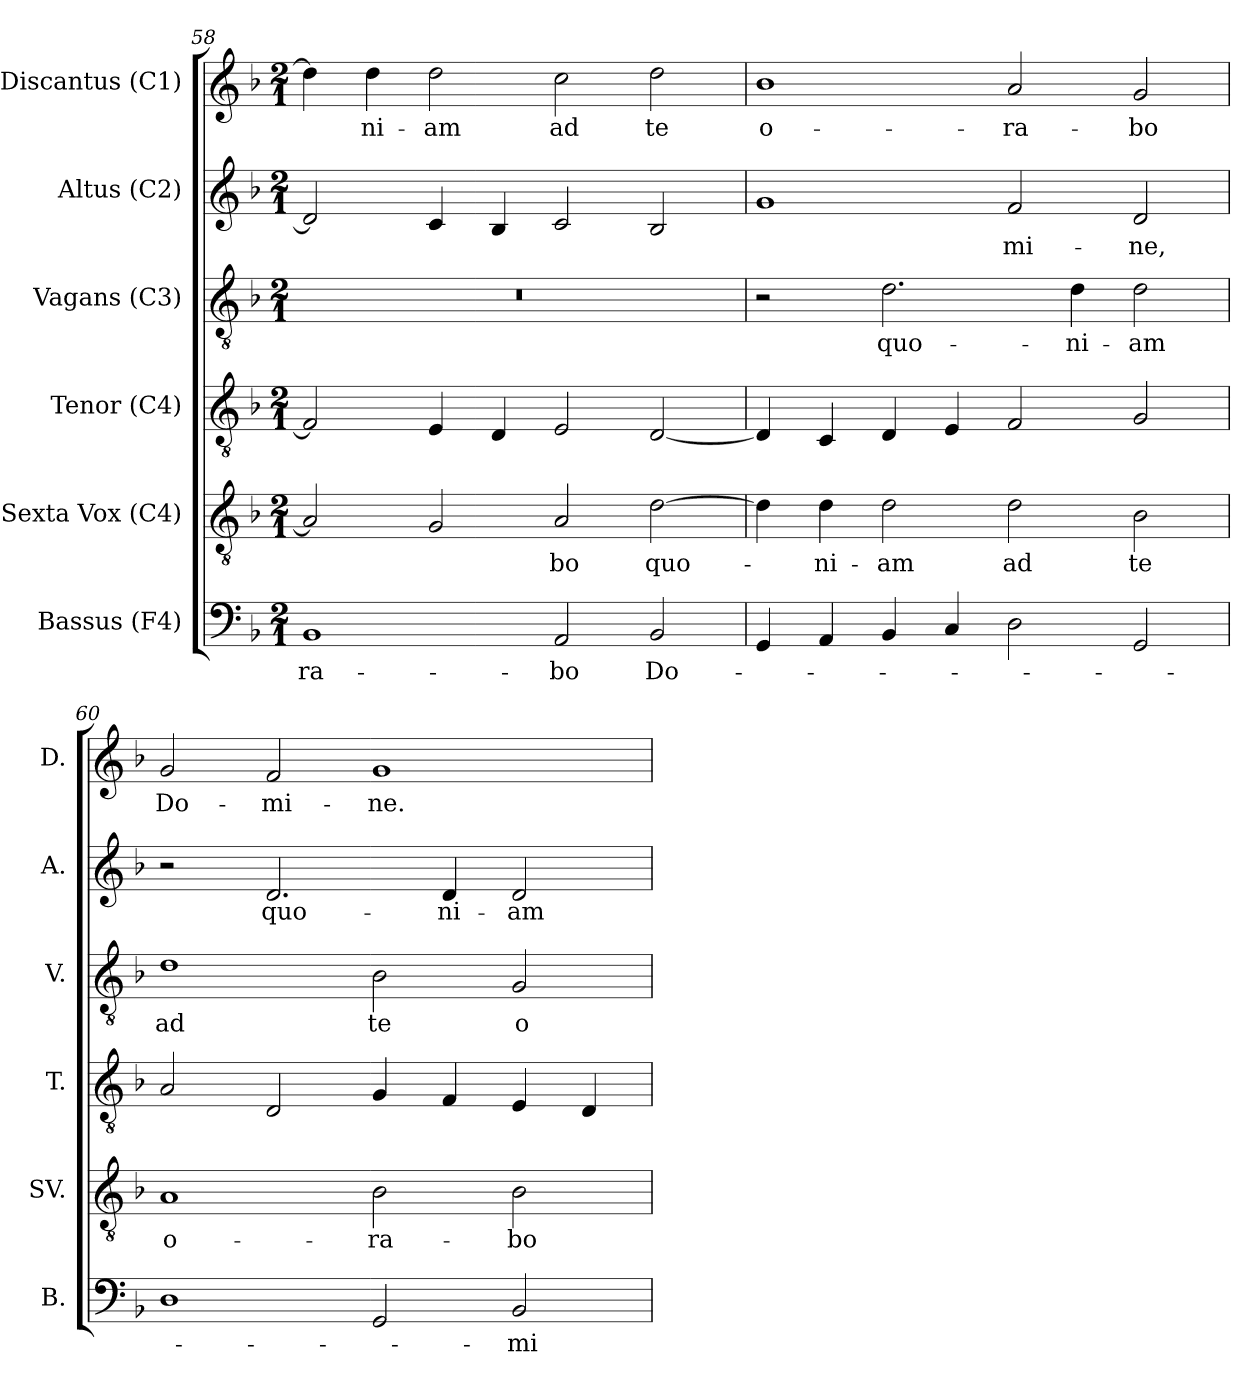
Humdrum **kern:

**kern	**text	**kern	**text	**kern	**kern	**text	**kern	**text	**kern	**text
*part6	*part6	*part5	*part5	*part4	*part3	*part3	*part2	*part2	*part1	*part1
*staff6	*staff6	*staff5	*staff5	*staff4	*staff3	*staff3	*staff2	*staff2	*staff1	*staff1
*I"Bassus (F4)	*	*I"Sexta Vox (C4)	*	*I"Tenor (C4)	*I"Vagans (C3)	*	*I"Altus (C2)	*	*I"Discantus (C1)	*
*I'B.	*	*I'SV.	*	*I'T.	*I'V.	*	*I'A.	*	*I'D.	*
*clefF4	*	*clefGv2	*	*clefGv2	*clefGv2	*	*clefG2	*	*clefG2	*
*	*	*	*	*	*ITrd7c12	*	*ITrd7c12	*	*	*
*k[b-]	*	*k[b-]	*	*k[b-]	*k[b-]	*	*k[b-]	*	*k[b-]	*
*F:	*	*F:	*	*F:	*F:	*	*F:	*	*F:	*
*M2/1	*	*M2/1	*	*M2/1	*M2/1	*	*M2/1	*	*M2/1	*
=58	=58	=58	=58	=58	=58	=58	=58	=58	=58	=58
!	!LO:LY:b:color=#000000	!	!	!	!LO:N:vis=1	!	!	!	!	!
1BB-i	-ra-	2Ai/]	.	2Fi/]	0r	.	2Di/]	.	4ddi\]	.
!	!	!	!	!	!	!	!	!	!	!LO:LY:b:color=#000000
.	.	.	.	.	.	.	.	.	4ddi\	-ni-
!	!	!	!	!	!	!	!	!	!	!LO:LY:b:color=#000000
.	.	2Gi/	.	4Ei/	.	.	4Ci/	.	2ddi\	-am
.	.	.	.	4Di/	.	.	4BB-i/	.	.	.
!	!LO:LY:b:color=#000000	!	!	!	!	!	!	!	!	!
!	!	!	!LO:LY:b:color=#000000	!	!	!	!	!	!	!
!	!	!	!	!	!	!	!	!	!	!LO:LY:b:color=#000000
2AAi/	-bo	2Ai/	-bo	2Ei/	.	.	2Ci/	.	2cci\	ad
!	!LO:LY:b:color=#000000	!	!	!	!	!	!	!	!	!
!	!	!	!LO:LY:b:color=#000000	!	!	!	!	!	!	!
!	!	!	!	!	!	!	!	!	!	!LO:LY:b:color=#000000
2BB-i/	Do-	[2di\	quo-	[2Di/	.	.	2BB-i/	.	2ddi\	te
=59	=59	=59	=59	=59	=59	=59	=59	=59	=59	=59
!	!	!	!	!	!	!	!	!	!	!LO:LY:b:color=#000000
4GGi/	.	4di\]	.	4Di/]	2r	.	1Gi	.	1b-i	o-
!	!	!	!LO:LY:b:color=#000000	!	!	!	!	!	!	!
4AAi/	.	4di\	-ni-	4Ci/	.	.	.	.	.	.
!	!	!	!LO:LY:b:color=#000000	!	!	!	!	!	!	!
!	!	!	!	!	!	!LO:LY:b:color=#000000	!	!	!	!
4BB-i/	.	2di\	-am	4Di/	2.Di\	quo-	.	.	.	.
4Ci/	.	.	.	4Ei/	.	.	.	.	.	.
!	!	!	!LO:LY:b:color=#000000	!	!	!	!	!	!	!
!	!	!	!	!	!	!	!	!LO:LY:b:color=#000000	!	!
!	!	!	!	!	!	!	!	!	!	!LO:LY:b:color=#000000
2Di\	.	2di\	ad	2Fi/	.	.	2Fi/	-mi-	2ai/	-ra-
!	!	!	!	!	!	!LO:LY:b:color=#000000	!	!	!	!
.	.	.	.	.	4Di\	-ni-	.	.	.	.
!	!	!	!LO:LY:b:color=#000000	!	!	!	!	!	!	!
!	!	!	!	!	!	!LO:LY:b:color=#000000	!	!	!	!
!	!	!	!	!	!	!	!	!LO:LY:b:color=#000000	!	!
!	!	!	!	!	!	!	!	!	!	!LO:LY:b:color=#000000
2GGi/	.	2B-i\	te	2Gi/	2Di\	-am	2Di/	-ne,	2gi/	-bo
!!LO:LB:g=z
=60	=60	=60	=60	=60	=60	=60	=60	=60	=60	=60
!	!	!	!LO:LY:b:color=#000000	!	!	!	!	!	!	!
!	!	!	!	!	!	!LO:LY:b:color=#000000	!	!	!	!
!	!	!	!	!	!	!	!	!	!	!LO:LY:b:color=#000000
1Di	.	1Ai	o-	2Ai/	1Di	ad	2r	.	2gi/	Do-
!	!	!	!	!	!	!	!	!LO:LY:b:color=#000000	!	!
!	!	!	!	!	!	!	!	!	!	!LO:LY:b:color=#000000
.	.	.	.	2Di/	.	.	2.Di/	quo-	2fi/	-mi-
!	!	!	!LO:LY:b:color=#000000	!	!	!	!	!	!	!
!	!	!	!	!	!	!LO:LY:b:color=#000000	!	!	!	!
!	!	!	!	!	!	!	!	!	!	!LO:LY:b:color=#000000
2GGi/	.	2B-i\	-ra-	4Gi/	2BB-i\	te	.	.	1gi	-ne.
!	!	!	!	!	!	!	!	!LO:LY:b:color=#000000	!	!
.	.	.	.	4Fi/	.	.	4Di/	-ni-	.	.
!	!LO:LY:b:color=#000000	!	!	!	!	!	!	!	!	!
!	!	!	!LO:LY:b:color=#000000	!	!	!	!	!	!	!
!	!	!	!	!	!	!LO:LY:b:color=#000000	!	!	!	!
!	!	!	!	!	!	!	!	!LO:LY:b:color=#000000	!	!
2BB-i/	-mi-	2B-i\	-bo	4Ei/	2GGi/	o-	2Di/	-am	.	.
.	.	.	.	4Di/	.	.	.	.	.	.
=	=	=	=	=	=	=	=	=	=	=
*-	*-	*-	*-	*-	*-	*-	*-	*-	*-	*-
